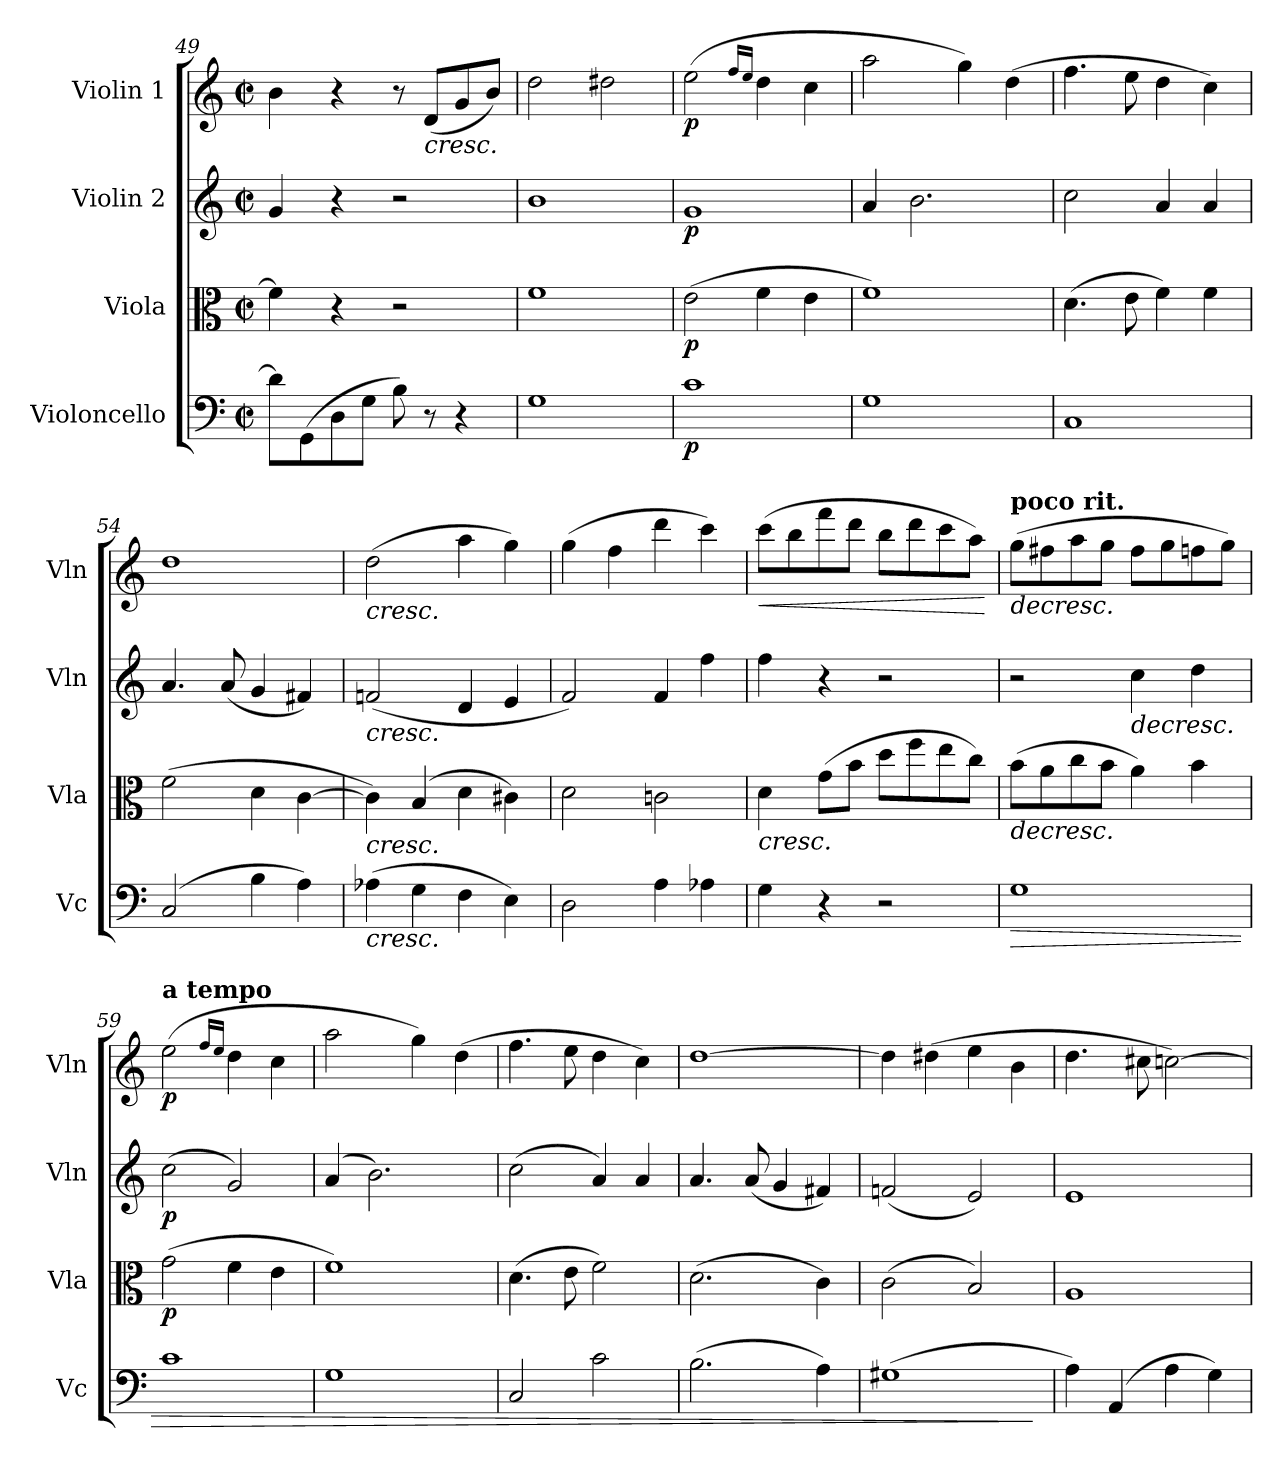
**kern	**dynam	**kern	**dynam	**kern	**dynam	**kern	**dynam
*part4	*part4	*part3	*part3	*part2	*part2	*part1	*part1
*staff4	*staff4	*staff3	*staff3	*staff2	*staff2	*staff1	*staff1
*I"Violoncello	*	*I"Viola	*	*I"Violin 2	*	*I"Violin 1	*
*I'Vc	*	*I'Vla	*	*I'Vln	*	*I'Vln	*
*clefF4	*	*clefC3	*	*clefG2	*	*clefG2	*
*k[]	*	*k[]	*	*k[]	*	*k[]	*
*M2/2	*	*M2/2	*	*M2/2	*	*M2/2	*
*met(c|)	*	*met(c|)	*	*met(c|)	*	*met(c|)	*
=49	=49	=49	=49	=49	=49	=49	=49
8d\L]	.	4f\]	.	4g/	.	4b\	.
(8GG\	.	.	.	.	.	.	.
8D\	.	4r	.	4r	.	4r	.
8G\J	.	.	.	.	.	.	.
8B\)	.	2r	.	2r	.	8r	.
!	!	!	!	!	!	!	!LO:HP:b
8r	.	.	.	.	.	(8d/L	<
4r	.	.	.	.	.	8g/	.
.	.	.	.	.	.	8b/J)	.
=50	=50	=50	=50	=50	=50	=50	=50
1G	.	1f	.	1b	.	2dd\	.
.	.	.	.	.	.	2dd#X\	.
=51	=51	=51	=51	=51	=51	=51	=51
!	!LO:DY:b	!	!LO:DY:b	!	!LO:DY:b	!	!LO:DY:b
1c	p	(2e\	p	1g	p	(2ee\	p
.	.	.	.	.	.	16qff/LL	.
.	.	.	.	.	.	16qee/JJ	.
.	.	4f\	.	.	.	4dd\	.
.	.	4e\	.	.	.	4cc\	.
=52	=52	=52	=52	=52	=52	=52	=52
1G	.	1f)	.	4a/	.	2aa\	.
.	.	.	.	2.b\	.	.	.
.	.	.	.	.	.	4gg\)	.
.	.	.	.	.	.	(4dd\	.
=53	=53	=53	=53	=53	=53	=53	=53
1C	.	(4.d\	.	2cc\	.	4.ff\	.
.	.	8e\	.	.	.	8ee\	.
.	.	4f\)	.	4a/	.	4dd\	.
.	.	4f\	.	4a/	.	4cc\)	.
!!LO:PB:g=z
=54	=54	=54	=54	=54	=54	=54	=54
(2C/	.	(2f\	.	4.a/	.	1dd	.
.	.	.	.	(8a/	.	.	.
4B\	.	4d\	.	4g/	.	.	.
4A\)	.	[4c\	.	4f#X/)	.	.	.
=55	=55	=55	=55	=55	=55	=55	=55
!	!	!	!	!	!	!LO:TX:b:i:t=cresc.	!
!	!	!	!	!LO:TX:b:i:t=cresc.	!	!	!
!	!	!LO:TX:b:i:t=cresc.	!	!	!	!	!
!LO:TX:b:i:t=cresc.	!	!	!	!	!	!	!
(4A-X\	.	4c\])	.	(2fn/	.	(2dd\	.
4G\	.	(4B/	.	.	.	.	.
4F\	.	4d\	.	4d/	.	4aa\	.
4E\)	.	4c#X\)	.	4e/	.	4gg\)	.
=56	=56	=56	=56	=56	=56	=56	=56
2D\	.	2d\	.	2f/)	.	(4gg\	.
.	.	.	.	.	.	4ff\	.
4A\	.	2cn\	.	4f/	.	4ddd\	.
4A-X\	.	.	.	4ff\	.	4ccc\)	.
=57	=57	=57	=57	=57	=57	=57	=57
!	!	!	!LO:HP:b	!	!	!	!LO:HP:b
4G\	.	4d\	<	4ff\	.	(8ccc\L	<
.	.	.	.	.	.	8bb\	.
4r	.	(8g\L	.	4r	.	8fff\	.
.	.	8b\J	.	.	.	8ddd\J	.
2r	.	8dd\L	.	2r	.	8bb\L	.
.	.	8ff\	.	.	.	8ddd\	.
.	.	8ee\	.	.	.	8ccc\	.
.	.	8cc\J)	.	.	.	8aa\J)	.
.	.	.	.	.	.	.	[
=58	=58	=58	=58	=58	=58	=58	=58
!	!	!	!	!	!	!LO:TX:a:B:t=poco rit.	!
!	!LO:HP:b	!	!LO:HP:b	!	!	!	!LO:HP:b
1G	>	(8b\L	>	2r	.	(8gg\L	>
.	.	8a\	.	.	.	8ff#X\	.
.	.	8cc\	.	.	.	8aa\	.
.	.	8b\J	.	.	.	8gg\J	.
!	!	!	!	!	!LO:HP:b	!	!
.	.	4a\)	.	4cc\	>	8ff#\L	.
.	.	.	.	.	.	8gg\	.
.	.	4b\	[	4dd\	.	8ffn\	.
.	.	.	.	.	.	8gg\J)	.
.	.	.	.	.	.	.	[
!!LO:LB:g=z
=59	=59	=59	=59	=59	=59	=59	=59
!	!	!	!	!	!	!LO:TX:a:B:t=a tempo	!
!	!	!	!LO:DY:b	!	!LO:DY:b	!	!LO:DY:b
1c	.	(2g\	p	(2cc\	p	(2ee\	p
.	.	.	.	.	.	16qff/LL	.
.	.	.	.	.	.	16qee/JJ	.
.	.	4f\	.	2g/)	.	4dd\	.
.	.	4e\	.	.	.	4cc\	.
=60	=60	=60	=60	=60	=60	=60	=60
1G	.	1f)	.	(4a/	.	2aa\	.
.	.	.	.	2.b\)	.	.	.
.	.	.	.	.	.	4gg\)	.
.	.	.	.	.	.	(4dd\	.
=61	=61	=61	=61	=61	=61	=61	=61
2C/	.	(4.d\	.	(2cc\	.	4.ff\	.
.	.	8e\	.	.	.	8ee\	.
2c\	.	2f\)	.	4a/)	.	4dd\	.
.	.	.	.	4a/	.	4cc\)	.
=62	=62	=62	=62	=62	=62	=62	=62
(2.B\	.	(2.d\	.	4.a/	.	[1dd	.
.	.	.	.	(8a/	.	.	.
.	.	.	.	4g/	.	.	.
4A\)	.	4c\)	.	4f#X/)	.	.	.
=63	=63	=63	=63	=63	=63	=63	=63
(1G#X	.	(2c\	.	(2fn/	.	4dd\]	.
.	.	.	.	.	.	(4dd#X\	.
.	.	2B/)	.	2e/)	.	4ee\	.
.	.	.	.	.	.	4b\	.
.	]	.	]	.	]	.	]
=64	=64	=64	=64	=64	=64	=64	=64
4A\)	.	1A	.	1e	.	4.dd\	.
(4AA/	.	.	.	.	.	.	.
.	.	.	.	.	.	8cc#X\	.
4A\	.	.	.	.	.	[2ccn\)	.
4G\)	.	.	.	.	.	.	.
=	=	=	=	=	=	=	=
*-	*-	*-	*-	*-	*-	*-	*-
